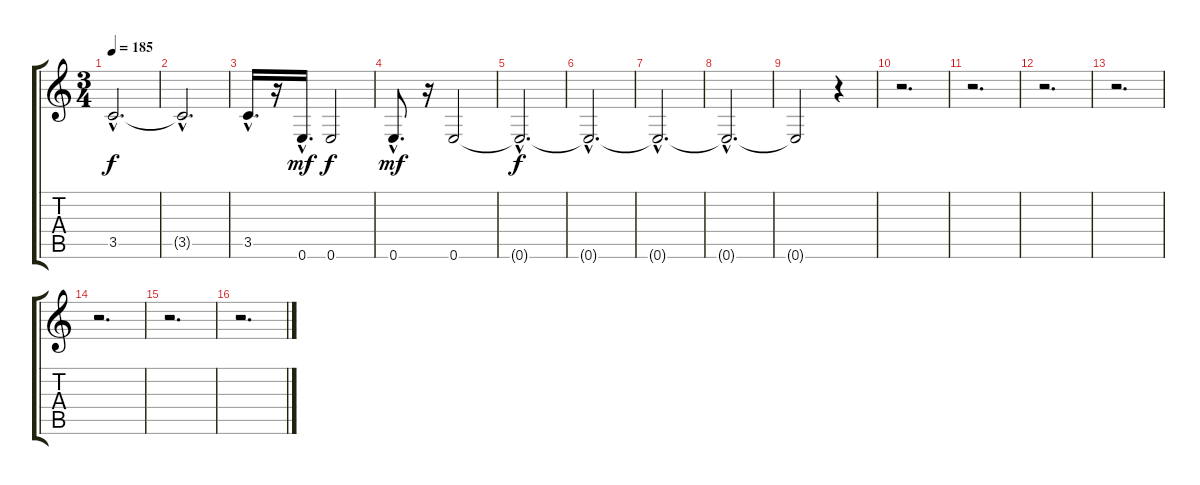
\track "" {instrument overdrivenguitar}
\staff {score tabs}
\tuning (E4 B3 G3 D3 A2 E2) {hide}
\ts (3 4)
\tempo 185
\clef g2
\ks c
3.5{hac}.2{d dy f} |
3.5{hac t}.2{d} |
3.5{hac}.16{d} r.16 0.6{hac}.16{d dy mf} 0.6.2{dy f} |
0.6{hac}.8{d dy mf} r.16 0.6.2 |
0.6{hac t}.2{d dy f} |
0.6{hac t}.2{d} |
0.6{hac t}.2{d} |
0.6{hac t}.2{d} |
0.6{t}.2 r.4 |
r.2{d} |
r.2{d} |
r.2{d} |
r.2{d} |
r.2{d} |
r.2{d} |
r.2{d}
